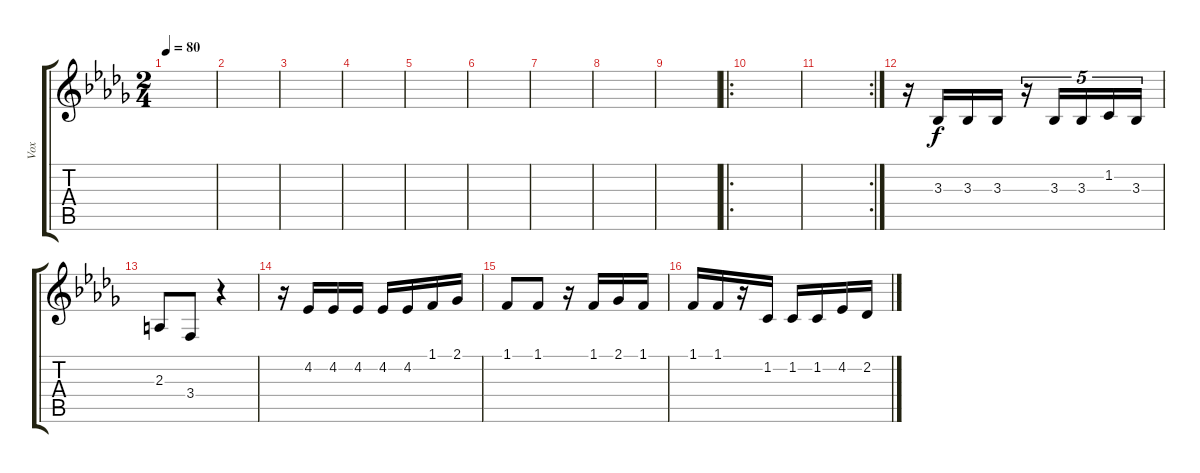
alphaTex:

\track ("Vox" "Vox") {instrument lead5charang}
\staff {score tabs}
\tuning (E4 B3 G3 D3 A2 E2) {hide}
\ts (2 4)
\tempo 80
\clef g2
\ks db
|
|
|
|
|
|
|
|
|
\ro
|
\rc 2
|
r.16 3.3.16 3.3.16 3.3.16 r.16{tu (5 4)} 3.3.16{tu (5 4)} 3.3.16{tu (5 4)} 1.2.16{tu (5 4)} 3.3.16{tu (5 4)} |
2.3.8 3.4.8 r.4 |
r.16 4.2.16 4.2.16 4.2.16 4.2.16 4.2.16 1.1.16 2.1.16 |
1.1.8 1.1.8 r.16 1.1.16 2.1.16 1.1.16 |
1.1.16 1.1.16 r.16 1.2.16 1.2.16 1.2.16 4.2.16 2.2.16
